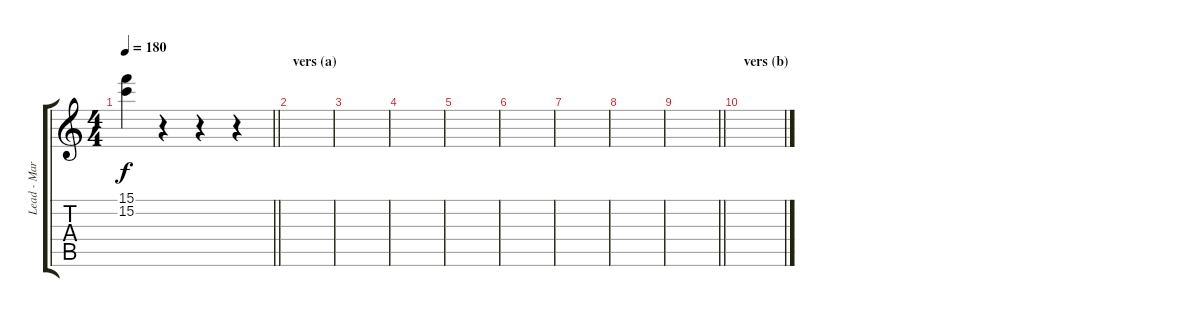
\track ("Lead - Martin Sweet" "Lead - Mar") {instrument overdrivenguitar}
\staff {score tabs}
\tuning (D4 A3 F3 C3 G2 D2) {hide}
\ts (4 4)
\tempo 180
\clef g2
\barLineRight lightlight
\ks c
(15.1 15.2).4{dy f} r.4 r.4 r.4 |
\section ("" "vers (a)")
|
|
|
|
|
|
|
\barLineRight lightlight
|
\section ("" "vers (b)")
